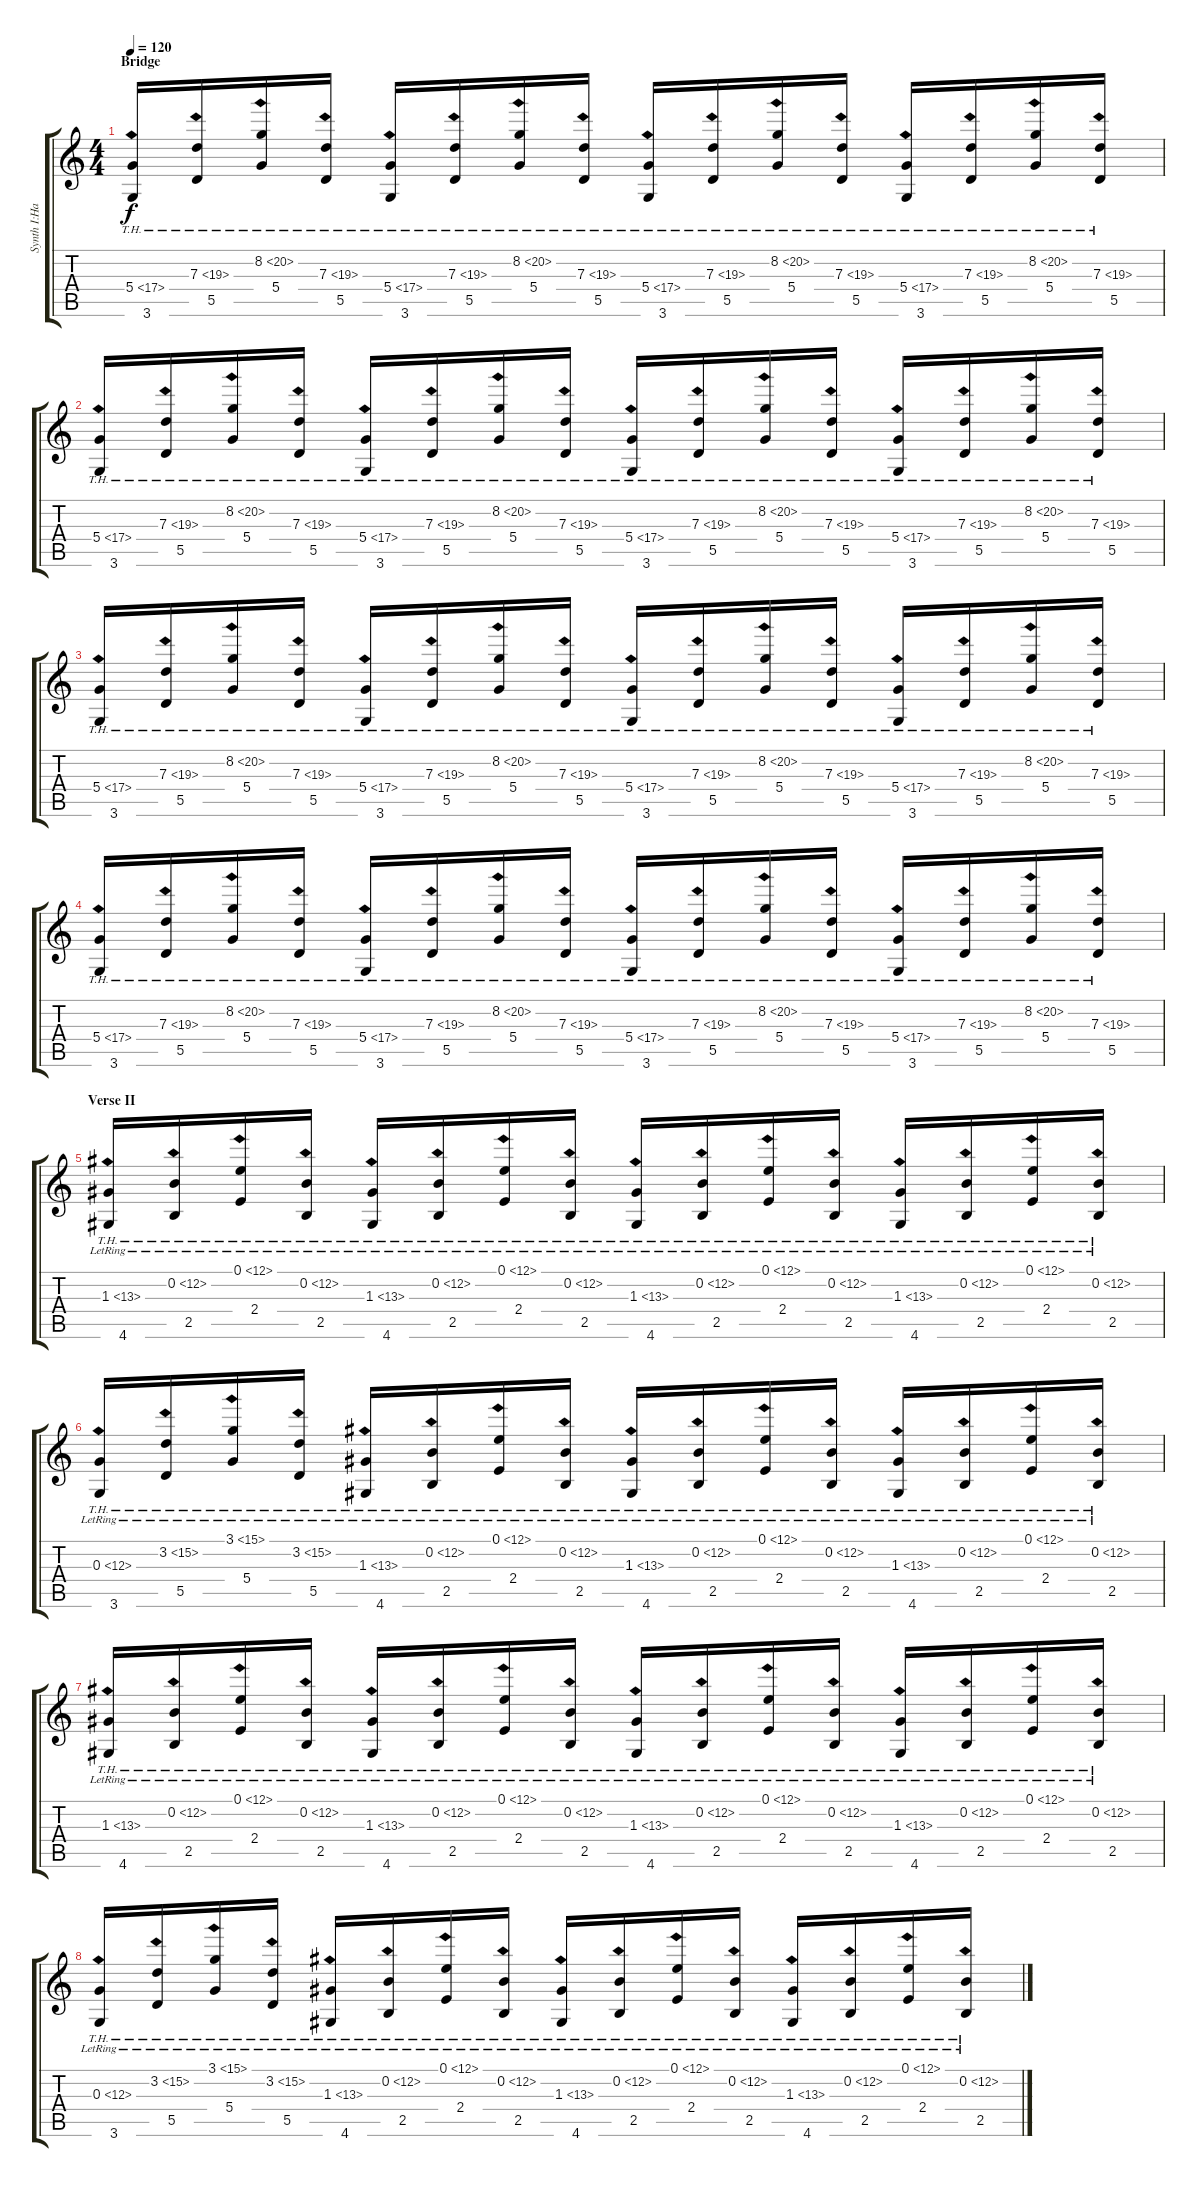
\track ("Synth I:Harmonics" "Synth I:Ha") {instrument synthbass1}
\staff {score tabs}
\tuning (E4 B3 G3 D3 A2 E2) {hide}
\ts (4 4)
\section ("" "Bridge")
\tempo 120
\clef g2
\ks c
(5.4{th 12} 3.6).16{dy f} (7.3{th 12} 5.5).16 (8.2{th 12} 5.4).16 (7.3{th 12} 5.5).16 (5.4{th 12} 3.6).16 (7.3{th 12} 5.5).16 (8.2{th 12} 5.4).16 (7.3{th 12} 5.5).16 (5.4{th 12} 3.6).16 (7.3{th 12} 5.5).16 (8.2{th 12} 5.4).16 (7.3{th 12} 5.5).16 (5.4{th 12} 3.6).16 (7.3{th 12} 5.5).16 (8.2{th 12} 5.4).16 (7.3{th 12} 5.5).16 |
(5.4{th 12} 3.6).16 (7.3{th 12} 5.5).16 (8.2{th 12} 5.4).16 (7.3{th 12} 5.5).16 (5.4{th 12} 3.6).16 (7.3{th 12} 5.5).16 (8.2{th 12} 5.4).16 (7.3{th 12} 5.5).16 (5.4{th 12} 3.6).16 (7.3{th 12} 5.5).16 (8.2{th 12} 5.4).16 (7.3{th 12} 5.5).16 (5.4{th 12} 3.6).16 (7.3{th 12} 5.5).16 (8.2{th 12} 5.4).16 (7.3{th 12} 5.5).16 |
(5.4{th 12} 3.6).16 (7.3{th 12} 5.5).16 (8.2{th 12} 5.4).16 (7.3{th 12} 5.5).16 (5.4{th 12} 3.6).16 (7.3{th 12} 5.5).16 (8.2{th 12} 5.4).16 (7.3{th 12} 5.5).16 (5.4{th 12} 3.6).16 (7.3{th 12} 5.5).16 (8.2{th 12} 5.4).16 (7.3{th 12} 5.5).16 (5.4{th 12} 3.6).16 (7.3{th 12} 5.5).16 (8.2{th 12} 5.4).16 (7.3{th 12} 5.5).16 |
(5.4{th 12} 3.6).16 (7.3{th 12} 5.5).16 (8.2{th 12} 5.4).16 (7.3{th 12} 5.5).16 (5.4{th 12} 3.6).16 (7.3{th 12} 5.5).16 (8.2{th 12} 5.4).16 (7.3{th 12} 5.5).16 (5.4{th 12} 3.6).16 (7.3{th 12} 5.5).16 (8.2{th 12} 5.4).16 (7.3{th 12} 5.5).16 (5.4{th 12} 3.6).16 (7.3{th 12} 5.5).16 (8.2{th 12} 5.4).16 (7.3{th 12} 5.5).16 |
\section ("" "Verse II")
(1.3{th 12 lr} 4.6{lr}).16 (0.2{th 12 lr} 2.5{lr}).16 (0.1{th 12 lr} 2.4{lr}).16 (0.2{th 12 lr} 2.5{lr}).16 (1.3{th 12 lr} 4.6{lr}).16 (0.2{th 12 lr} 2.5{lr}).16 (0.1{th 12 lr} 2.4{lr}).16 (0.2{th 12 lr} 2.5{lr}).16 (1.3{th 12 lr} 4.6{lr}).16 (0.2{th 12 lr} 2.5{lr}).16 (0.1{th 12 lr} 2.4{lr}).16 (0.2{th 12 lr} 2.5{lr}).16 (1.3{th 12 lr} 4.6{lr}).16 (0.2{th 12 lr} 2.5{lr}).16 (0.1{th 12 lr} 2.4{lr}).16 (0.2{th 12 lr} 2.5{lr}).16 |
(0.3{th 12 lr} 3.6{lr}).16 (3.2{th 12 lr} 5.5{lr}).16 (3.1{th 12 lr} 5.4{lr}).16 (3.2{th 12 lr} 5.5{lr}).16 (1.3{th 12 lr} 4.6{lr}).16 (0.2{th 12 lr} 2.5{lr}).16 (0.1{th 12 lr} 2.4{lr}).16 (0.2{th 12 lr} 2.5{lr}).16 (1.3{th 12 lr} 4.6{lr}).16 (0.2{th 12 lr} 2.5{lr}).16 (0.1{th 12 lr} 2.4{lr}).16 (0.2{th 12 lr} 2.5{lr}).16 (1.3{th 12 lr} 4.6{lr}).16 (0.2{th 12 lr} 2.5{lr}).16 (0.1{th 12 lr} 2.4{lr}).16 (0.2{th 12 lr} 2.5{lr}).16 |
(1.3{th 12 lr} 4.6{lr}).16 (0.2{th 12 lr} 2.5{lr}).16 (0.1{th 12 lr} 2.4{lr}).16 (0.2{th 12 lr} 2.5{lr}).16 (1.3{th 12 lr} 4.6{lr}).16 (0.2{th 12 lr} 2.5{lr}).16 (0.1{th 12 lr} 2.4{lr}).16 (0.2{th 12 lr} 2.5{lr}).16 (1.3{th 12 lr} 4.6{lr}).16 (0.2{th 12 lr} 2.5{lr}).16 (0.1{th 12 lr} 2.4{lr}).16 (0.2{th 12 lr} 2.5{lr}).16 (1.3{th 12 lr} 4.6{lr}).16 (0.2{th 12 lr} 2.5{lr}).16 (0.1{th 12 lr} 2.4{lr}).16 (0.2{th 12 lr} 2.5{lr}).16 |
(0.3{th 12 lr} 3.6{lr}).16 (3.2{th 12 lr} 5.5{lr}).16 (3.1{th 12 lr} 5.4{lr}).16 (3.2{th 12 lr} 5.5{lr}).16 (1.3{th 12 lr} 4.6{lr}).16 (0.2{th 12 lr} 2.5{lr}).16 (0.1{th 12 lr} 2.4{lr}).16 (0.2{th 12 lr} 2.5{lr}).16 (1.3{th 12 lr} 4.6{lr}).16 (0.2{th 12 lr} 2.5{lr}).16 (0.1{th 12 lr} 2.4{lr}).16 (0.2{th 12 lr} 2.5{lr}).16 (1.3{th 12 lr} 4.6{lr}).16 (0.2{th 12 lr} 2.5{lr}).16 (0.1{th 12 lr} 2.4{lr}).16 (0.2{th 12 lr} 2.5{lr}).16
